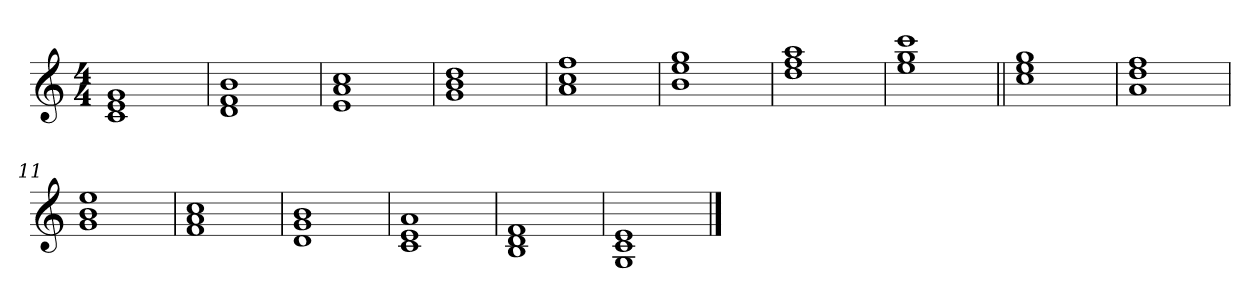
**kern
*part1
*staff1
*clefG2
*k[]
*M4/4
=1
1c 1e 1g
=2
1d 1f 1b
=3
1e 1a 1cc
=4
1g 1b 1dd
=5
1a 1cc 1ff
=6
1b 1ee 1gg
=7
1dd 1ff 1aa
=8
1ee 1gg 1ccc
=9||
1cc 1ee 1gg
=10
1a 1dd 1ff
=11
1g 1b 1ee
=12
1f 1a 1cc
=13
1d 1g 1b
=14
1c 1e 1a
=15
1B 1d 1f
=16
1G 1c 1e
==
*-
